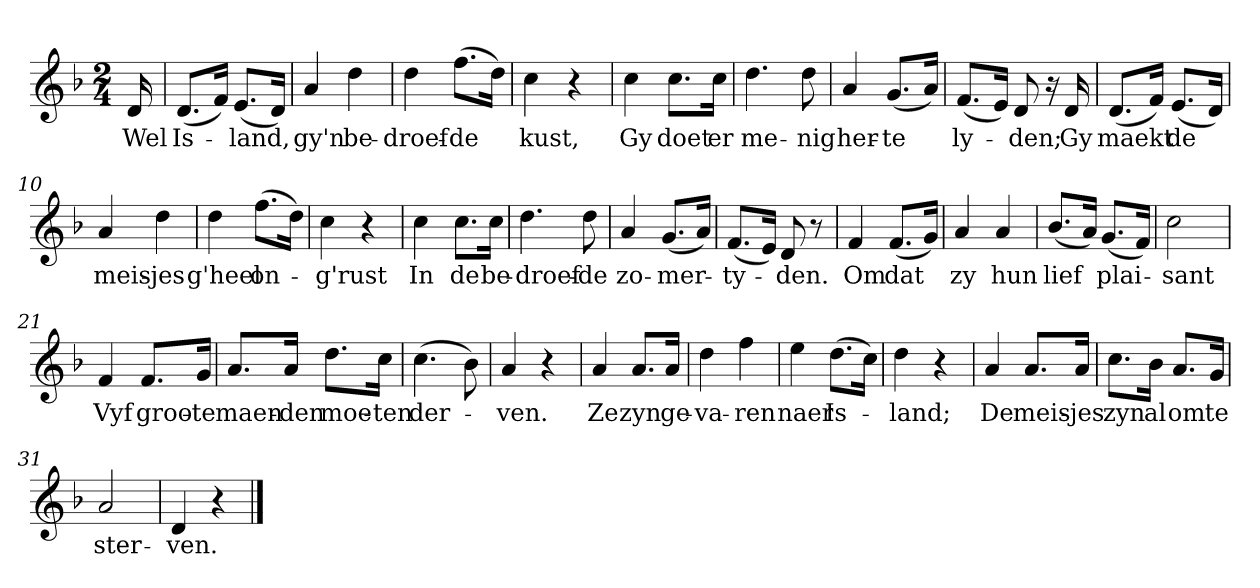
**kern	**text
*part1	*part1
*staff1	*staff1
*clefG2	*
*k[b-]	*
*d:	*
*M2/4	*
*MM120	*
=	=
16d	Wel
=1	=1
(8.d/L	Is-
16f/Jk)	.
(8.e/L	-land,
16d/Jk)	.
=2	=2
4a	gy'n
4dd	be-
=3	=3
4dd	-droef-
(8.ff\L	-de
16dd\Jk)	.
=4	=4
4cc	kust,
4r	.
=5	=5
4cc	Gy
8.cc\L	doet
16cc\Jk	er
=6	=6
4.dd	me-
8dd	-nig
=7	=7
4a	her-
(8.g/L	-te
16a/Jk)	.
=8	=8
(8.f/L	ly-
16e/Jk)	.
8d	-den;
16r	.
16d	Gy
=9	=9
(8.d/L	maekt
16f/Jk)	.
(8.e/L	de
16d/Jk)	.
=10	=10
4a	meis-
4dd	-jes
=11	=11
4dd	g'heel
(8.ff\L	on-
16dd\Jk)	.
=12	=12
4cc	-g'rust
4r	.
=13	=13
4cc	In
8.cc\L	de
16cc\Jk	be-
=14	=14
4.dd	-droef-
8dd	-de
=15	=15
4a	zo-
(8.g/L	-mer-
16a/Jk)	.
=16	=16
(8.f/L	-ty-
16e/Jk)	.
8d	-den.
8r	.
=17	=17
4f	Om
(8.f/L	dat
16g/Jk)	.
=18	=18
4a	zy
4a	hun
=19	=19
(8.b-/L	lief
16a/Jk)	.
(8.g/L	plai-
16f/Jk)	.
=20	=20
2cc	-sant
=21	=21
4f	Vyf
8.f/L	groo-
16g/Jk	-te
=22	=22
8.a/L	maen-
16a/Jk	-den
8.dd\L	moe-
16cc\Jk	-ten
=23	=23
(4.cc	der-
8b-)	.
=24	=24
4a	-ven.
4r	.
=25	=25
4a	Ze
8.a/L	zyn
16a/Jk	ge-
=26	=26
4dd	-va-
4ff	-ren
=27	=27
4ee	naer
(8.dd\L	Is-
16cc\Jk)	.
=28	=28
4dd	-land;
4r	.
=29	=29
4a	De
8.a/L	meis-
16a/Jk	-jes
=30	=30
8.cc\L	zyn
16b-\Jk	al
8.a/L	om
16g/Jk	te
=31	=31
2a	ster-
=32	=32
4d	-ven.
4r	.
==	==
*-	*-
